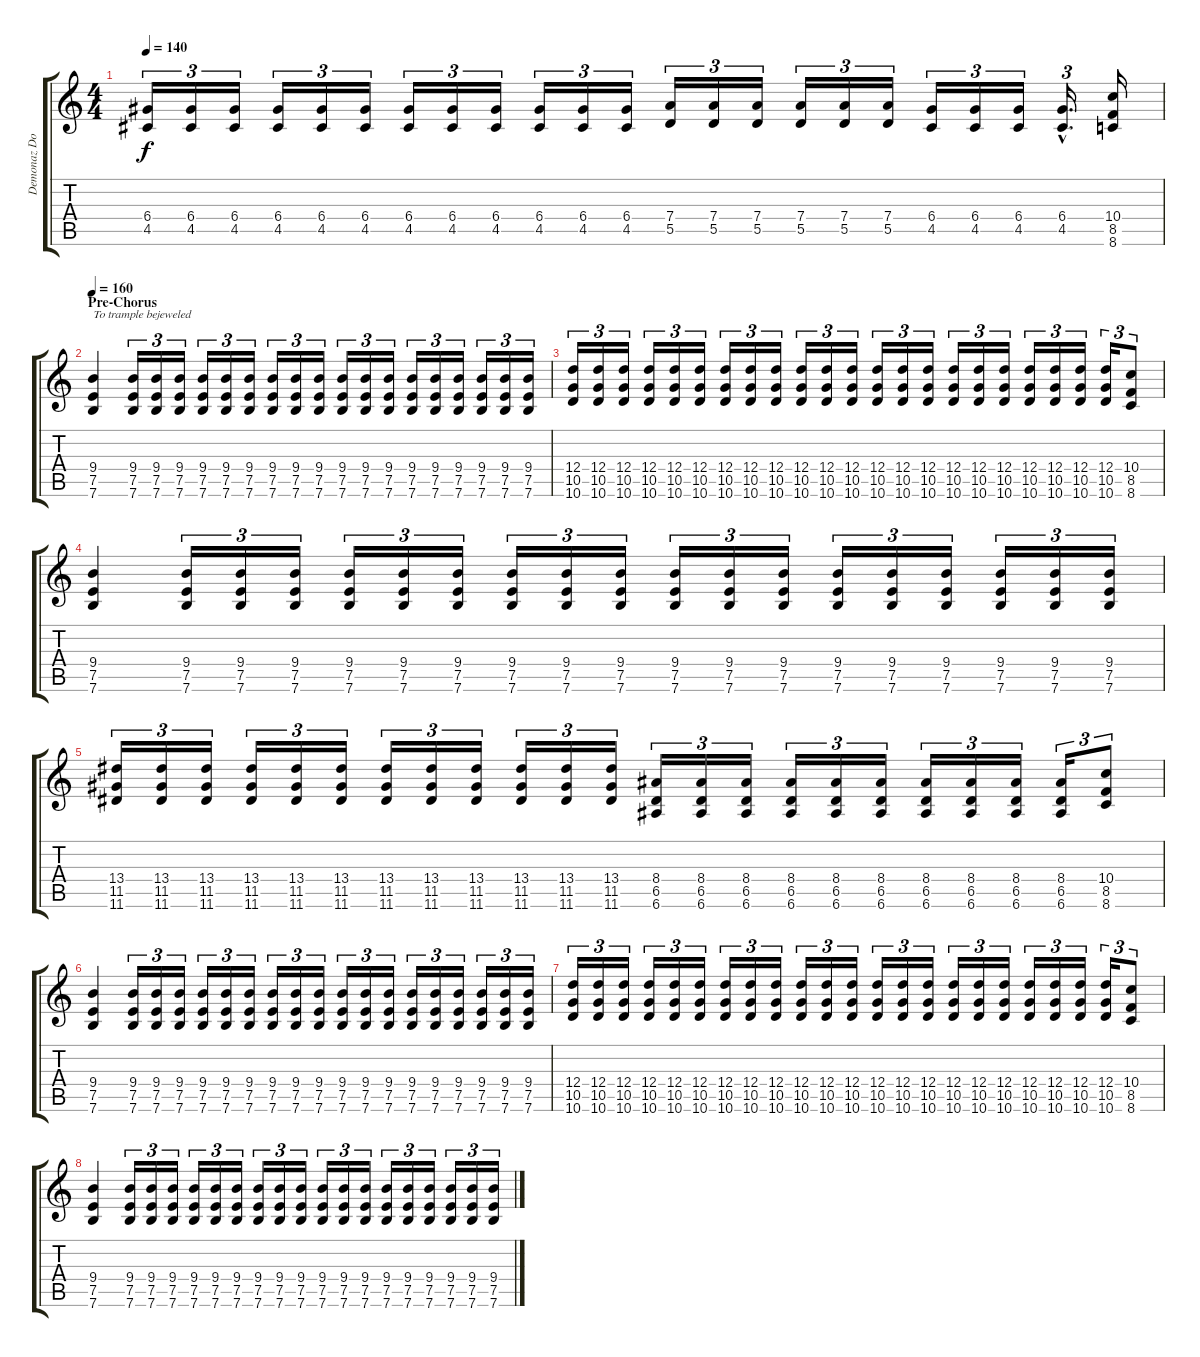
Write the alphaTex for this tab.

\track ("Demonaz Doom Occulta" "Demonaz Do") {instrument distortionguitar}
\staff {score tabs}
\tuning (E4 B3 G3 D3 A2 E2) {hide}
\ts (4 4)
\tempo 140
\clef g2
\ks c
(6.4 4.5).16{tu (3 2) dy f} (6.4 4.5).16{tu (3 2)} (6.4 4.5).16{tu (3 2)} (6.4 4.5).16{tu (3 2)} (6.4 4.5).16{tu (3 2)} (6.4 4.5).16{tu (3 2)} (6.4 4.5).16{tu (3 2)} (6.4 4.5).16{tu (3 2)} (6.4 4.5).16{tu (3 2)} (6.4 4.5).16{tu (3 2)} (6.4 4.5).16{tu (3 2)} (6.4 4.5).16{tu (3 2)} (7.4 5.5).16{tu (3 2)} (7.4 5.5).16{tu (3 2)} (7.4 5.5).16{tu (3 2)} (7.4 5.5).16{tu (3 2)} (7.4 5.5).16{tu (3 2)} (7.4 5.5).16{tu (3 2)} (6.4 4.5).16{tu (3 2)} (6.4 4.5).16{tu (3 2)} (6.4 4.5).16{tu (3 2)} (6.4{hac} 4.5{hac}).16{d tu (3 2)} (10.4 8.5 8.6).16 |
\section ("" "Pre-Chorus")
\tempo 160
(9.4 7.5 7.6).4{txt "To trample bejeweled"} (9.4 7.5 7.6).16{tu (3 2)} (9.4 7.5 7.6).16{tu (3 2)} (9.4 7.5 7.6).16{tu (3 2)} (9.4 7.5 7.6).16{tu (3 2)} (9.4 7.5 7.6).16{tu (3 2)} (9.4 7.5 7.6).16{tu (3 2)} (9.4 7.5 7.6).16{tu (3 2)} (9.4 7.5 7.6).16{tu (3 2)} (9.4 7.5 7.6).16{tu (3 2)} (9.4 7.5 7.6).16{tu (3 2)} (9.4 7.5 7.6).16{tu (3 2)} (9.4 7.5 7.6).16{tu (3 2)} (9.4 7.5 7.6).16{tu (3 2)} (9.4 7.5 7.6).16{tu (3 2)} (9.4 7.5 7.6).16{tu (3 2)} (9.4 7.5 7.6).16{tu (3 2)} (9.4 7.5 7.6).16{tu (3 2)} (9.4 7.5 7.6).16{tu (3 2)} |
(12.4 10.5 10.6).16{tu (3 2)} (12.4 10.5 10.6).16{tu (3 2)} (12.4 10.5 10.6).16{tu (3 2)} (12.4 10.5 10.6).16{tu (3 2)} (12.4 10.5 10.6).16{tu (3 2)} (12.4 10.5 10.6).16{tu (3 2)} (12.4 10.5 10.6).16{tu (3 2)} (12.4 10.5 10.6).16{tu (3 2)} (12.4 10.5 10.6).16{tu (3 2)} (12.4 10.5 10.6).16{tu (3 2)} (12.4 10.5 10.6).16{tu (3 2)} (12.4 10.5 10.6).16{tu (3 2)} (12.4 10.5 10.6).16{tu (3 2)} (12.4 10.5 10.6).16{tu (3 2)} (12.4 10.5 10.6).16{tu (3 2)} (12.4 10.5 10.6).16{tu (3 2)} (12.4 10.5 10.6).16{tu (3 2)} (12.4 10.5 10.6).16{tu (3 2)} (12.4 10.5 10.6).16{tu (3 2)} (12.4 10.5 10.6).16{tu (3 2)} (12.4 10.5 10.6).16{tu (3 2)} (12.4 10.5 10.6).16{tu (3 2)} (10.4 8.5 8.6).8{tu (3 2)} |
(9.4 7.5 7.6).4 (9.4 7.5 7.6).16{tu (3 2)} (9.4 7.5 7.6).16{tu (3 2)} (9.4 7.5 7.6).16{tu (3 2)} (9.4 7.5 7.6).16{tu (3 2)} (9.4 7.5 7.6).16{tu (3 2)} (9.4 7.5 7.6).16{tu (3 2)} (9.4 7.5 7.6).16{tu (3 2)} (9.4 7.5 7.6).16{tu (3 2)} (9.4 7.5 7.6).16{tu (3 2)} (9.4 7.5 7.6).16{tu (3 2)} (9.4 7.5 7.6).16{tu (3 2)} (9.4 7.5 7.6).16{tu (3 2)} (9.4 7.5 7.6).16{tu (3 2)} (9.4 7.5 7.6).16{tu (3 2)} (9.4 7.5 7.6).16{tu (3 2)} (9.4 7.5 7.6).16{tu (3 2)} (9.4 7.5 7.6).16{tu (3 2)} (9.4 7.5 7.6).16{tu (3 2)} |
(13.4 11.5 11.6).16{tu (3 2)} (13.4 11.5 11.6).16{tu (3 2)} (13.4 11.5 11.6).16{tu (3 2)} (13.4 11.5 11.6).16{tu (3 2)} (13.4 11.5 11.6).16{tu (3 2)} (13.4 11.5 11.6).16{tu (3 2)} (13.4 11.5 11.6).16{tu (3 2)} (13.4 11.5 11.6).16{tu (3 2)} (13.4 11.5 11.6).16{tu (3 2)} (13.4 11.5 11.6).16{tu (3 2)} (13.4 11.5 11.6).16{tu (3 2)} (13.4 11.5 11.6).16{tu (3 2)} (8.4 6.5 6.6).16{tu (3 2)} (8.4 6.5 6.6).16{tu (3 2)} (8.4 6.5 6.6).16{tu (3 2)} (8.4 6.5 6.6).16{tu (3 2)} (8.4 6.5 6.6).16{tu (3 2)} (8.4 6.5 6.6).16{tu (3 2)} (8.4 6.5 6.6).16{tu (3 2)} (8.4 6.5 6.6).16{tu (3 2)} (8.4 6.5 6.6).16{tu (3 2)} (8.4 6.5 6.6).16{tu (3 2)} (10.4 8.5 8.6).8{tu (3 2)} |
(9.4 7.5 7.6).4 (9.4 7.5 7.6).16{tu (3 2)} (9.4 7.5 7.6).16{tu (3 2)} (9.4 7.5 7.6).16{tu (3 2)} (9.4 7.5 7.6).16{tu (3 2)} (9.4 7.5 7.6).16{tu (3 2)} (9.4 7.5 7.6).16{tu (3 2)} (9.4 7.5 7.6).16{tu (3 2)} (9.4 7.5 7.6).16{tu (3 2)} (9.4 7.5 7.6).16{tu (3 2)} (9.4 7.5 7.6).16{tu (3 2)} (9.4 7.5 7.6).16{tu (3 2)} (9.4 7.5 7.6).16{tu (3 2)} (9.4 7.5 7.6).16{tu (3 2)} (9.4 7.5 7.6).16{tu (3 2)} (9.4 7.5 7.6).16{tu (3 2)} (9.4 7.5 7.6).16{tu (3 2)} (9.4 7.5 7.6).16{tu (3 2)} (9.4 7.5 7.6).16{tu (3 2)} |
(12.4 10.5 10.6).16{tu (3 2)} (12.4 10.5 10.6).16{tu (3 2)} (12.4 10.5 10.6).16{tu (3 2)} (12.4 10.5 10.6).16{tu (3 2)} (12.4 10.5 10.6).16{tu (3 2)} (12.4 10.5 10.6).16{tu (3 2)} (12.4 10.5 10.6).16{tu (3 2)} (12.4 10.5 10.6).16{tu (3 2)} (12.4 10.5 10.6).16{tu (3 2)} (12.4 10.5 10.6).16{tu (3 2)} (12.4 10.5 10.6).16{tu (3 2)} (12.4 10.5 10.6).16{tu (3 2)} (12.4 10.5 10.6).16{tu (3 2)} (12.4 10.5 10.6).16{tu (3 2)} (12.4 10.5 10.6).16{tu (3 2)} (12.4 10.5 10.6).16{tu (3 2)} (12.4 10.5 10.6).16{tu (3 2)} (12.4 10.5 10.6).16{tu (3 2)} (12.4 10.5 10.6).16{tu (3 2)} (12.4 10.5 10.6).16{tu (3 2)} (12.4 10.5 10.6).16{tu (3 2)} (12.4 10.5 10.6).16{tu (3 2)} (10.4 8.5 8.6).8{tu (3 2)} |
(9.4 7.5 7.6).4 (9.4 7.5 7.6).16{tu (3 2)} (9.4 7.5 7.6).16{tu (3 2)} (9.4 7.5 7.6).16{tu (3 2)} (9.4 7.5 7.6).16{tu (3 2)} (9.4 7.5 7.6).16{tu (3 2)} (9.4 7.5 7.6).16{tu (3 2)} (9.4 7.5 7.6).16{tu (3 2)} (9.4 7.5 7.6).16{tu (3 2)} (9.4 7.5 7.6).16{tu (3 2)} (9.4 7.5 7.6).16{tu (3 2)} (9.4 7.5 7.6).16{tu (3 2)} (9.4 7.5 7.6).16{tu (3 2)} (9.4 7.5 7.6).16{tu (3 2)} (9.4 7.5 7.6).16{tu (3 2)} (9.4 7.5 7.6).16{tu (3 2)} (9.4 7.5 7.6).16{tu (3 2)} (9.4 7.5 7.6).16{tu (3 2)} (9.4 7.5 7.6).16{tu (3 2)}
